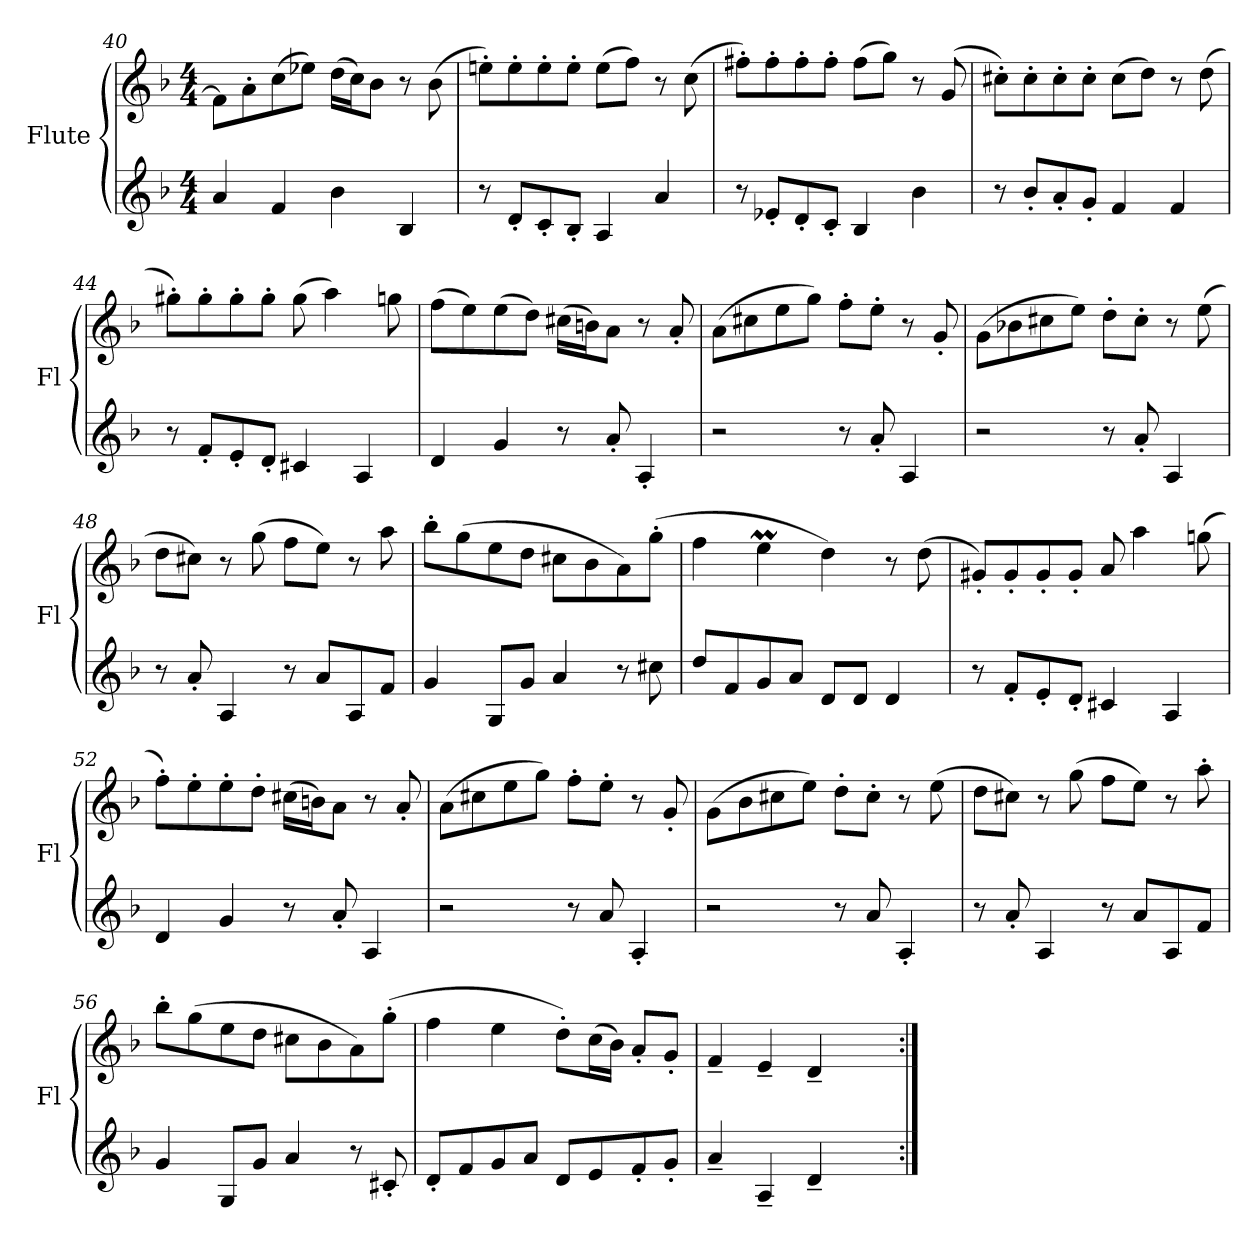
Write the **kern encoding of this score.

**kern	**kern
*part1	*part1
*staff2	*staff1
*I"Flute	*
*I'Fl	*
*clefG2	*clefG2
*k[b-]	*k[b-]
*F:	*F:
*M4/4	*M4/4
=40	=40
4a/	8f\L]
.	8a'\
4f/	(8cc\
.	8ee-X\J)
4b-\	(16dd\LL
.	16cc\J)
.	8b-\J
4B-/	8r
.	(8b-\
!!LO:LB:g=z
=41	=41
8r	8een'\L)
8d'/L	8ee'\
8c'/	8ee'\
8B-'/J	8ee'\J
4A/	(8ee\L
.	8ff\J)
4a/	8r
.	(8cc\
=42	=42
8r	8ff#X'\L)
8e-X'/L	8ff#'\
8d'/	8ff#'\
8c'/J	8ff#'\J
4B-/	(8ff#\L
.	8gg\J)
4b-\	8r
.	(8g/
=43	=43
8r	8cc#X'\L)
8b-'/L	8cc#'\
8a'/	8cc#'\
8g'/J	8cc#'\J
4f/	(8cc#\L
.	8dd\J)
4f/	8r
.	(8dd\
=44	=44
8r	8gg#X'\L)
8f'/L	8gg#'\
8e'/	8gg#'\
8d'/J	8gg#'\J
4c#X/	(8gg#\
.	4aa\)
4A/	.
.	8ggn\
!!LO:LB:g=z
=45	=45
4d/	(8ff\L
.	8ee\)
4g/	(8ee\
.	8dd\J)
8r	(16cc#X\LL
.	16bn\J)
8a'/	8a\J
4A'/	8r
.	8a'/
=46	=46
2r	(8a\L
.	8cc#X\
.	8ee\
.	8gg\J)
8r	8ff'\L
8a'/	8ee'\J
4A/	8r
.	8g'/
=47	=47
2r	(8g\L
.	8b-X\
.	8cc#X\
.	8ee\J)
8r	8dd'\L
8a'/	8cc#'\J
4A/	8r
.	(8ee\
=48	=48
8r	8dd\L
8a'/	8cc#X\J)
4A/	8r
.	(8gg\
8r	8ff\L
8a/L	8ee\J)
8A/	8r
8f/J	8aa\
!!LO:LB:g=z
=49	=49
4g/	8bb-'\L
.	(8gg\
8G/L	8ee\
8g/J	8dd\J
4a/	8cc#X\L
.	8b-\
8r	8a\)
8cc#X\	(8gg'\J
=50	=50
8dd/L	4ff\
8f/	.
8g/	4eem\
8a/J	.
8d/L	4dd\)
8d/J	.
4d/	8r
.	(8dd\
=51	=51
8r	8g#X'/L)
8f'/L	8g#'/
8e'/	8g#'/
8d'/J	8g#'/J
4c#X/	8a/
.	4aa\
4A/	.
.	(8ggn\
=52	=52
4d/	8ff'\L)
.	8ee'\
4g/	8ee'\
.	8dd'\J
8r	(16cc#X\LL
.	16bn\J)
8a'/	8a\J
4A/	8r
.	8a'/
!!LO:LB:g=z
=53	=53
2r	(8a\L
.	8cc#X\
.	8ee\
.	8gg\J)
8r	8ff'\L
8a/	8ee'\J
4A'/	8r
.	8g'/
=54	=54
2r	(8g\L
.	8b-\
.	8cc#X\
.	8ee\J)
8r	8dd'\L
8a/	8cc#'\J
4A'/	8r
.	(8ee\
=55	=55
8r	8dd\L
8a'/	8cc#X\J)
4A/	8r
.	(8gg\
8r	8ff\L
8a/L	8ee\J)
8A/	8r
8f/J	8aa'\
=56	=56
4g/	8bb-'\L
.	(8gg\
8G/L	8ee\
8g/J	8dd\J
4a/	8cc#X\L
.	8b-\
8r	8a\)
8c#X'/	(8gg'\J
!!LO:PB:g=z
=57	=57
8d'/L	4ff\
8f/	.
8g/	4ee\
8a/J	.
8d/L	8dd'\L)
8e/	(16cc\L
.	16b-\JJ)
8f'/	8a'/L
8g'/J	8g'/J
=58	=58
4a~/	4f~/
4A~/	4e~/
4d~/	4d~/
4ryy	4ryy
=:|!	=:|!
*-	*-
